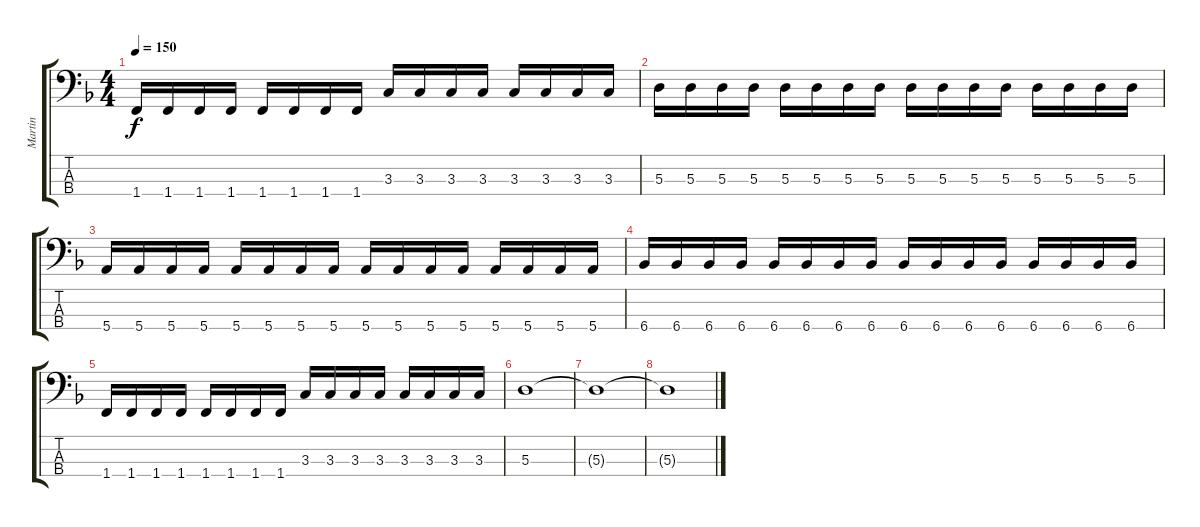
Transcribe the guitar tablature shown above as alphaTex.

\track ("Martin" "Martin") {instrument electricbasspick}
\staff {score tabs}
\tuning (G2 D2 A1 E1) {hide}
\ts (4 4)
\tempo 150
\clef f4
\ks dminor
1.4.16{dy f} 1.4.16 1.4.16 1.4.16 1.4.16 1.4.16 1.4.16 1.4.16 3.3.16 3.3.16 3.3.16 3.3.16 3.3.16 3.3.16 3.3.16 3.3.16 |
5.3.16 5.3.16 5.3.16 5.3.16 5.3.16 5.3.16 5.3.16 5.3.16 5.3.16 5.3.16 5.3.16 5.3.16 5.3.16 5.3.16 5.3.16 5.3.16 |
5.4.16 5.4.16 5.4.16 5.4.16 5.4.16 5.4.16 5.4.16 5.4.16 5.4.16 5.4.16 5.4.16 5.4.16 5.4.16 5.4.16 5.4.16 5.4.16 |
6.4.16 6.4.16 6.4.16 6.4.16 6.4.16 6.4.16 6.4.16 6.4.16 6.4.16 6.4.16 6.4.16 6.4.16 6.4.16 6.4.16 6.4.16 6.4.16 |
1.4.16 1.4.16 1.4.16 1.4.16 1.4.16 1.4.16 1.4.16 1.4.16 3.3.16 3.3.16 3.3.16 3.3.16 3.3.16 3.3.16 3.3.16 3.3.16 |
5.3.1{volume 0} |
5.3{t}.1 |
5.3{t}.1
